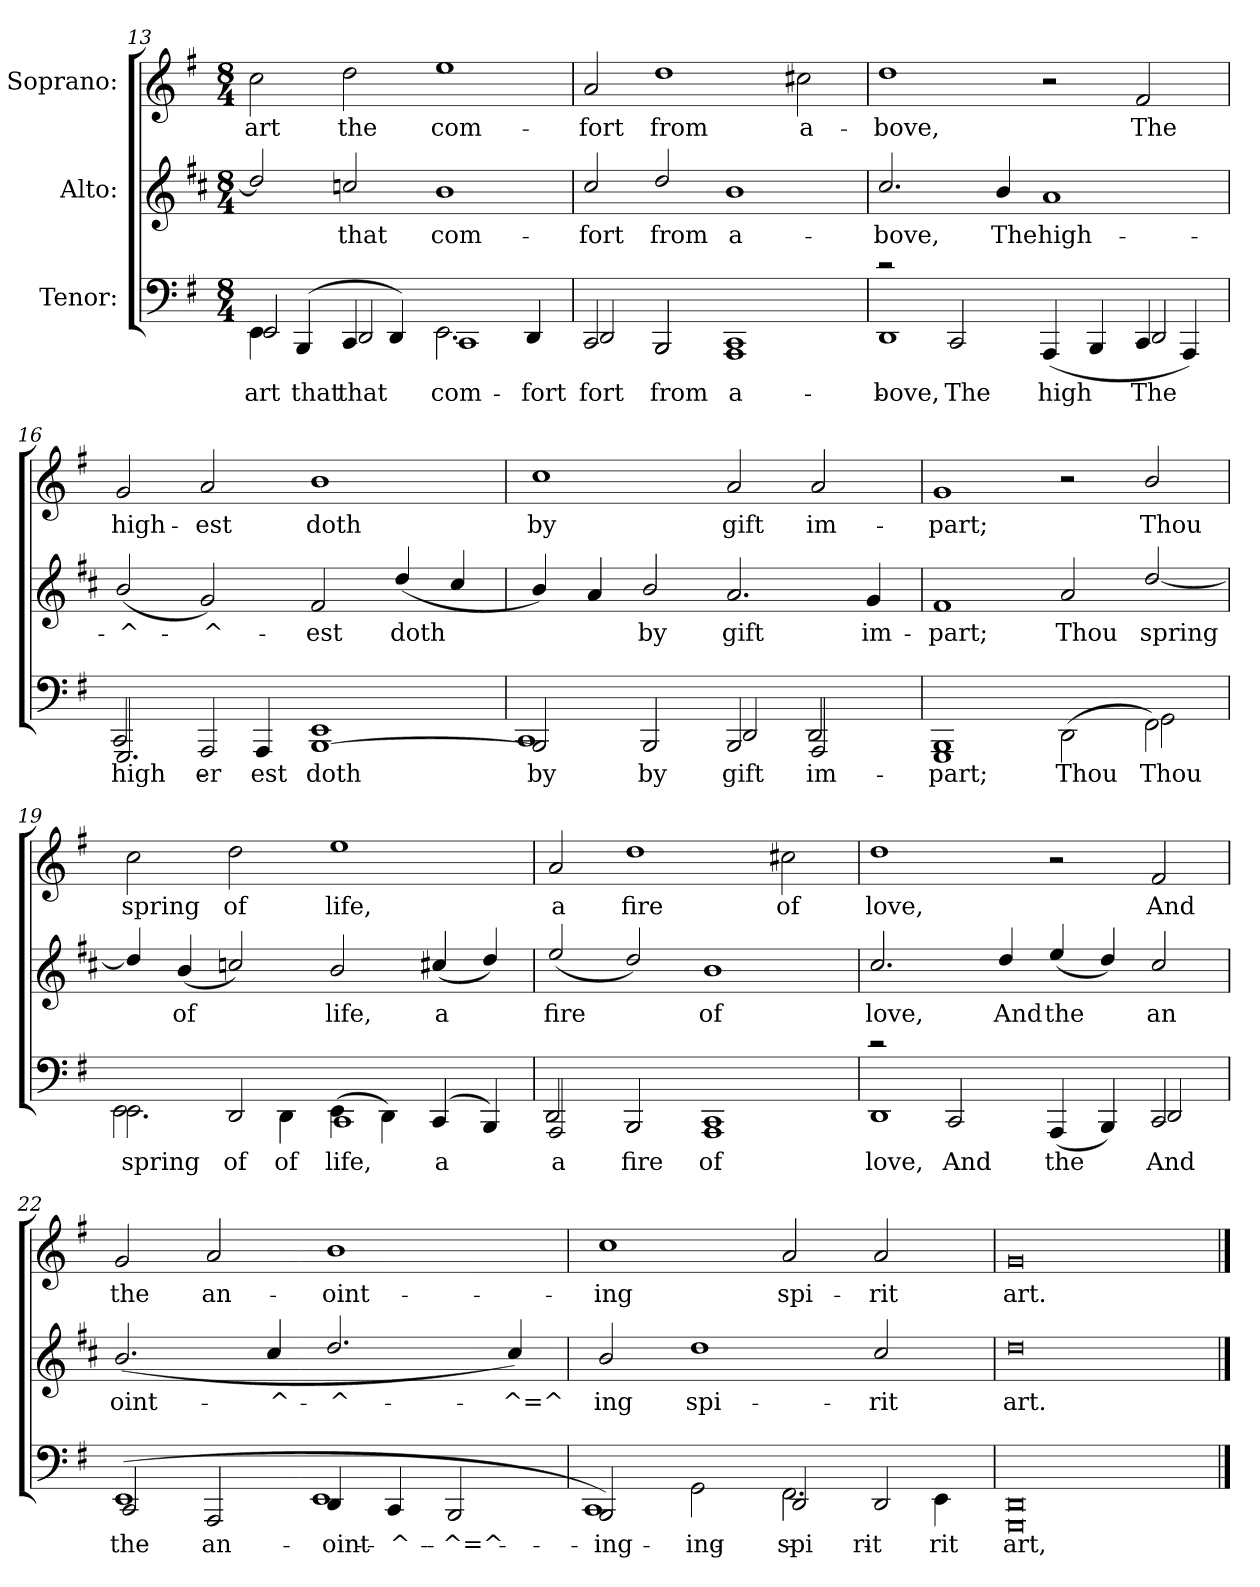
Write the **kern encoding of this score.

**kern	**text	**kern	**text	**kern	**text
*part3	*part3	*part2	*part2	*part1	*part1
*staff3	*staff3	*staff2	*staff2	*staff1	*staff1
*I"Tenor:	*	*I"Alto:	*	*I"Soprano:	*
*clefF4	*	*clefG2	*	*clefG2	*
*ITrd-7c-12	*	*ITrd4c7	*	*	*
*k[f#]	*	*k[f#]	*	*k[f#]	*
*G:	*	*G:	*	*G:	*
*M8/4	*	*M8/4	*	*M8/4	*
=13	=13	=13	=13	=13	=13
!	!LO:LY:b	!	!	!	!
*^	*	*	*	*	*
!	!	!LO:LY:b	!	!	!	!LO:LY:b
4E\	2E/	art	2g/]	.	2cc\	art
!	!	!LO:LY:b	!	!	!	!
(<4BB/	.	that	.	.	.	.
!	!	!LO:LY:b	!	!LO:LY:b	!	!LO:LY:b
4C/	2D/	that	2fn/	that	2dd\	the
4D/)	.	.	.	.	.	.
!	!	!LO:LY:b	!	!	!	!
!	!	!LO:LY:b	!	!LO:LY:b	!	!LO:LY:b
2.E\	1C	com-	1e	com-	1ee	com-
!	!	!LO:LY:b	!	!	!	!
4D/	.	-fort	.	.	.	.
=14	=14	=14	=14	=14	=14	=14
!	!	!LO:LY:b	!	!	!	!
!	!	!LO:LY:b	!	!LO:LY:b	!	!LO:LY:b
2C/	2D/	fort	2f#/	-fort	2a/	-fort
!	!	!LO:LY:b	!	!	!	!
!	!	!LO:LY:b	!	!LO:LY:b	!	!LO:LY:b
2BB/	2BB/	from	2g/	from	1dd	from
!	!	!LO:LY:b	!	!	!	!
!	!	!LO:LY:b	!	!LO:LY:b	!	!
1C	1AA	a-	1e	a-	.	.
!	!	!	!	!	!	!LO:LY:b
.	.	.	.	.	2cc#X\	a-
=15	=15	=15	=15	=15	=15	=15
!	!	!LO:LY:b	!	!LO:LY:b	!	!LO:LY:b
2rc	1D	bove,	2.f#/	-bove,	1dd	-bove,
!	!	!LO:LY:b	!	!	!	!
2C/	.	-The	.	.	.	.
!	!	!	!	!LO:LY:b	!	!
.	.	.	4e/	The	.	.
!	!	!LO:LY:b	!	!LO:LY:b	!	!
(<4AA/	2ryy	high	1d	high-	2r	.
4BB/	.	.	.	.	.	.
!	!	!LO:LY:b	!	!	!	!LO:LY:b
4C/	2D/	The	.	.	2f#/	The
4AA/)	.	.	.	.	.	.
!!LO:PB:g=z
=16	=16	=16	=16	=16	=16	=16
!	!	!LO:LY:b	!	!	!	!
!	!	!LO:LY:b	!	!LO:LY:b	!	!LO:LY:b
2.GG/	2C/	high-	(<2e/	-^-	2g/	high-
!	!	!LO:LY:b	!	!LO:LY:b	!	!LO:LY:b
.	2AA/	-er	2c/)	-^-	2a/	-est
!	!	!LO:LY:b	!	!	!	!
4AA/	.	-est	.	.	.	.
!	!	!LO:LY:b	!	!	!	!
!	!	!LO:LY:b	!	!LO:LY:b	!	!LO:LY:b
[<1BB	1E	doth	2B/	-est	1b	doth
!	!	!	!	!LO:LY:b	!	!
.	.	.	(<4g/	doth	.	.
.	.	.	4f#/	.	.	.
=17	=17	=17	=17	=17	=17	=17
!	!	!LO:LY:b	!	!	!	!LO:LY:b
2BB/]	1C	-by	4e/)	.	1cc	by
.	.	.	4d/	.	.	.
!	!	!LO:LY:b	!	!LO:LY:b	!	!
2BB/	.	by	2e/	by	.	.
!	!	!LO:LY:b	!	!	!	!
!	!	!LO:LY:b	!	!LO:LY:b	!	!LO:LY:b
2BB/	2D/	gift	2.d/	gift	2a/	gift
!	!	!LO:LY:b	!	!	!	!
!	!	!LO:LY:b	!	!	!	!LO:LY:b
2AA/	2D/	im-	.	.	2a/	im-
!	!	!	!	!LO:LY:b	!	!
.	.	.	4c/	im-	.	.
=18	=18	=18	=18	=18	=18	=18
!	!	!LO:LY:b	!	!	!	!
!	!	!LO:LY:b	!	!LO:LY:b	!	!LO:LY:b
1BB	1GG	part;	1B	-part;	1g	-part;
!	!	!LO:LY:b	!	!LO:LY:b	!	!
(>2D\	2ryy	Thou	2d/	Thou	2r	.
!	!	!LO:LY:b	!	!LO:LY:b	!	!LO:LY:b
2F#\)	2G\	Thou	[<2g/	spring	2b/	Thou
=19	=19	=19	=19	=19	=19	=19
!	!	!LO:LY:b	!	!	!	!
!	!	!LO:LY:b	!	!	!	!LO:LY:b
2.E\	2E\	spring	4g/]	.	2cc\	spring
!	!	!	!	!LO:LY:b	!	!
.	.	.	(<4e/	of	.	.
!	!	!LO:LY:b	!	!	!	!LO:LY:b
.	2D/	of	2fn/)	.	2dd\	of
!	!	!LO:LY:b	!	!	!	!
4D\	.	of	.	.	.	.
!	!	!LO:LY:b	!	!	!	!
!	!	!LO:LY:b	!	!LO:LY:b	!	!LO:LY:b
(>4E\	1C	life,	2e/	life,	1ee	life,
4D\)	.	.	.	.	.	.
!	!	!LO:LY:b	!	!LO:LY:b	!	!
(<4C/	.	a	(<4f#X/	a	.	.
4BB/)	.	.	4g/)	.	.	.
!!LO:LB:g=z
=20	=20	=20	=20	=20	=20	=20
!	!	!LO:LY:b	!	!	!	!
!	!	!LO:LY:b	!	!LO:LY:b	!	!LO:LY:b
2AA/	2D/	a	(<2a/	fire	2a/	a
!	!	!LO:LY:b	!	!	!	!
!	!	!LO:LY:b	!	!	!	!LO:LY:b
2BB/	2BB/	fire	2g/)	.	1dd	fire
!	!	!LO:LY:b	!	!	!	!
!	!	!LO:LY:b	!	!LO:LY:b	!	!
1C	1AA	of	1e	of	.	.
!	!	!	!	!	!	!LO:LY:b
.	.	.	.	.	2cc#X\	of
=21	=21	=21	=21	=21	=21	=21
!	!	!LO:LY:b	!	!LO:LY:b	!	!LO:LY:b
2rc	1D	-love,	2.f#/	love,	1dd	love,
!	!	!LO:LY:b	!	!	!	!
2C/	.	And	.	.	.	.
!	!	!	!	!LO:LY:b	!	!
.	.	.	4g/	And	.	.
!	!	!LO:LY:b	!	!LO:LY:b	!	!
(<4AA/	2ryy	the	(<4a/	the	2r	.
4BB/)	.	.	4g/)	.	.	.
!	!	!LO:LY:b	!	!	!	!
!	!	!LO:LY:b	!	!LO:LY:b	!	!LO:LY:b
2C/	2D/	And	2f#/	an	2f#/	And
=22	=22	=22	=22	=22	=22	=22
!	!	!LO:LY:b	!	!	!	!
!	!	!LO:LY:b	!	!LO:LY:b	!	!LO:LY:b
(>1E	2C/	-the	(<2.e/	oint-	2g/	the
!	!	!LO:LY:b	!	!	!	!LO:LY:b
.	2AA/	an-	.	.	2a/	an-
!	!	!	!	!LO:LY:b	!	!
.	.	.	4f#/	-^-	.	.
!	!	!LO:LY:b	!	!	!	!
!	!	!LO:LY:b	!	!LO:LY:b	!	!LO:LY:b
4D/	1E	-oint-	2.g/	-^-	1b	-oint-
!	!	!LO:LY:b	!	!	!	!
4C/	.	-^-	.	.	.	.
!	!	!LO:LY:b	!	!	!	!
2BB/	.	-^=^-	.	.	.	.
!	!	!	!	!LO:LY:b	!	!
.	.	.	4f#/)	-^=^	.	.
=23	=23	=23	=23	=23	=23	=23
!	!	!LO:LY:b	!	!	!	!
!	!	!LO:LY:b	!	!LO:LY:b	!	!LO:LY:b
2BB/)	1C	ing	2e/	ing	1cc	-ing
!	!	!LO:LY:b	!	!LO:LY:b	!	!
2G\	.	-ing	1g	spi-	.	.
!	!	!LO:LY:b	!	!	!	!
!	!	!LO:LY:b	!	!	!	!LO:LY:b
2.F#\	2D/	spi-	.	.	2a/	spi-
!	!	!LO:LY:b	!	!LO:LY:b	!	!LO:LY:b
.	2D/	-rit	2f#/	-rit	2a/	-rit
!	!	!LO:LY:b	!	!	!	!
4E\	.	-rit	.	.	.	.
!!LO:LB:g=z
=24	=24	=24	=24	=24	=24	=24
!	!	!LO:LY:b	!	!	!	!
!	!	!LO:LY:b	!	!LO:LY:b	!	!LO:LY:b
0D	0GG	art,	0g	art.	0g	art.
*v	*v	*	*	*	*	*
==	==	==	==	==	==
*-	*-	*-	*-	*-	*-
